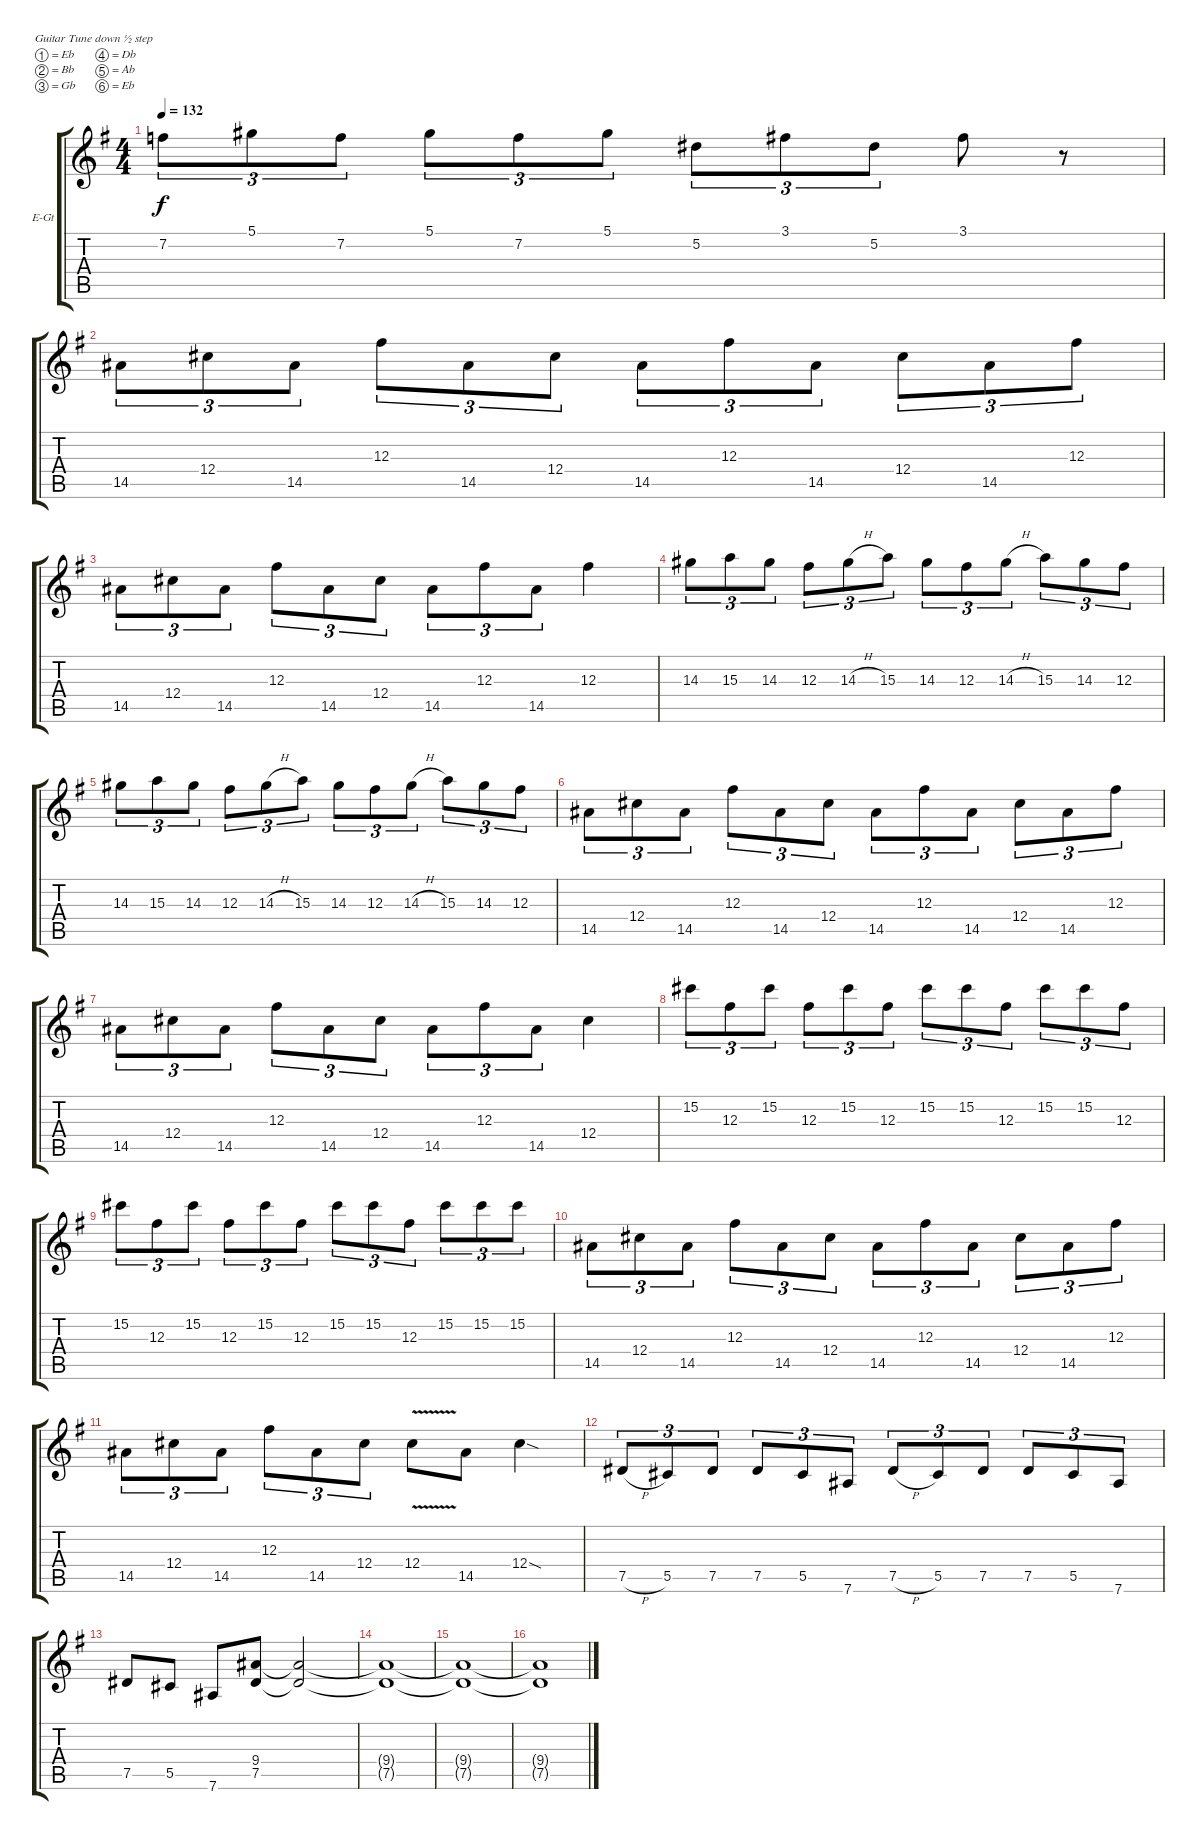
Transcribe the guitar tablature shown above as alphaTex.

\bracketExtendMode groupsimilarinstruments
\firstSystemTrackNameOrientation horizontal
\otherSystemsTrackNameOrientation horizontal
\track ("Guitar 2" "E-Gt") {instrument distortionguitar}
\staff {score tabs}
\tuning (Eb4 Bb3 Gb3 Db3 Ab2 Eb2)
\ts (4 4)
\tempo 132
\clef g2
\scale
1.05549
\ks g
7.2.8{tu (3 2) dy f} 5.1.8{tu (3 2)} 7.2.8{tu (3 2)} 5.1.8{tu (3 2)} 7.2.8{tu (3 2)} 5.1.8{tu (3 2)} 5.2.8{tu (3 2)} 3.1.8{tu (3 2)} 5.2.8{tu (3 2)} 3.1.8 r.8 |
\scale
0.944515 14.5.8{tu (3 2)} 12.4.8{tu (3 2)} 14.5.8{tu (3 2)} 12.3.8{tu (3 2)} 14.5.8{tu (3 2)} 12.4.8{tu (3 2)} 14.5.8{tu (3 2)} 12.3.8{tu (3 2)} 14.5.8{tu (3 2)} 12.4.8{tu (3 2)} 14.5.8{tu (3 2)} 12.3.8{tu (3 2)} |
\scale
1.05549 14.5.8{tu (3 2)} 12.4.8{tu (3 2)} 14.5.8{tu (3 2)} 12.3.8{tu (3 2)} 14.5.8{tu (3 2)} 12.4.8{tu (3 2)} 14.5.8{tu (3 2)} 12.3.8{tu (3 2)} 14.5.8{tu (3 2)} 12.3.4 |
\scale
0.944515 14.3.8{tu (3 2)} 15.3.8{tu (3 2)} 14.3.8{tu (3 2)} 12.3.8{tu (3 2)} 14.3{h}.8{tu (3 2)} 15.3.8{tu (3 2)} 14.3.8{tu (3 2)} 12.3.8{tu (3 2)} 14.3{h}.8{tu (3 2)} 15.3.8{tu (3 2)} 14.3.8{tu (3 2)} 12.3.8{tu (3 2)} |
\scale
1.05549 14.3.8{tu (3 2)} 15.3.8{tu (3 2)} 14.3.8{tu (3 2)} 12.3.8{tu (3 2)} 14.3{h}.8{tu (3 2)} 15.3.8{tu (3 2)} 14.3.8{tu (3 2)} 12.3.8{tu (3 2)} 14.3{h}.8{tu (3 2)} 15.3.8{tu (3 2)} 14.3.8{tu (3 2)} 12.3.8{tu (3 2)} |
\scale
0.944515 14.5.8{tu (3 2)} 12.4.8{tu (3 2)} 14.5.8{tu (3 2)} 12.3.8{tu (3 2)} 14.5.8{tu (3 2)} 12.4.8{tu (3 2)} 14.5.8{tu (3 2)} 12.3.8{tu (3 2)} 14.5.8{tu (3 2)} 12.4.8{tu (3 2)} 14.5.8{tu (3 2)} 12.3.8{tu (3 2)} |
\scale
1.05549 14.5.8{tu (3 2)} 12.4.8{tu (3 2)} 14.5.8{tu (3 2)} 12.3.8{tu (3 2)} 14.5.8{tu (3 2)} 12.4.8{tu (3 2)} 14.5.8{tu (3 2)} 12.3.8{tu (3 2)} 14.5.8{tu (3 2)} 12.4.4 |
\scale
0.944515 15.2.8{tu (3 2)} 12.3.8{tu (3 2)} 15.2.8{tu (3 2)} 12.3.8{tu (3 2)} 15.2.8{tu (3 2)} 12.3.8{tu (3 2)} 15.2.8{tu (3 2)} 15.2.8{tu (3 2)} 12.3.8{tu (3 2)} 15.2.8{tu (3 2)} 15.2.8{tu (3 2)} 12.3.8{tu (3 2)} |
\scale
1.05549 15.2.8{tu (3 2)} 12.3.8{tu (3 2)} 15.2.8{tu (3 2)} 12.3.8{tu (3 2)} 15.2.8{tu (3 2)} 12.3.8{tu (3 2)} 15.2.8{tu (3 2)} 15.2.8{tu (3 2)} 12.3.8{tu (3 2)} 15.2.8{tu (3 2)} 15.2.8{tu (3 2)} 15.2.8{tu (3 2)} |
\scale
1.08575 14.5.8{tu (3 2)} 12.4.8{tu (3 2)} 14.5.8{tu (3 2)} 12.3.8{tu (3 2)} 14.5.8{tu (3 2)} 12.4.8{tu (3 2)} 14.5.8{tu (3 2)} 12.3.8{tu (3 2)} 14.5.8{tu (3 2)} 12.4.8{tu (3 2)} 14.5.8{tu (3 2)} 12.3.8{tu (3 2)} |
\scale
1.08575 14.5.8{tu (3 2)} 12.4.8{tu (3 2)} 14.5.8{tu (3 2)} 12.3.8{tu (3 2)} 14.5.8{tu (3 2)} 12.4.8{tu (3 2)} 12.4{v}.8 14.5.8 12.4{sod}.4 |
\scale
0.91425 7.5{h}.8{tu (3 2)} 5.5.8{tu (3 2)} 7.5.8{tu (3 2)} 7.5.8{tu (3 2)} 5.5.8{tu (3 2)} 7.6.8{tu (3 2)} 7.5{h}.8{tu (3 2)} 5.5.8{tu (3 2)} 7.5.8{tu (3 2)} 7.5.8{tu (3 2)} 5.5.8{tu (3 2)} 7.6.8{tu (3 2)} |
\scale
1.05549 7.5.8 5.5.8 7.6.8 (7.5 9.4).8 (7.5{t} 9.4{t}).2 |
\scale
0.944515 (7.5{t} 9.4{t}).1 |
\scale
1.05549 (7.5{t} 9.4{t}).1 |
\scale
0.944515 (7.5{t} 9.4{t}).1
